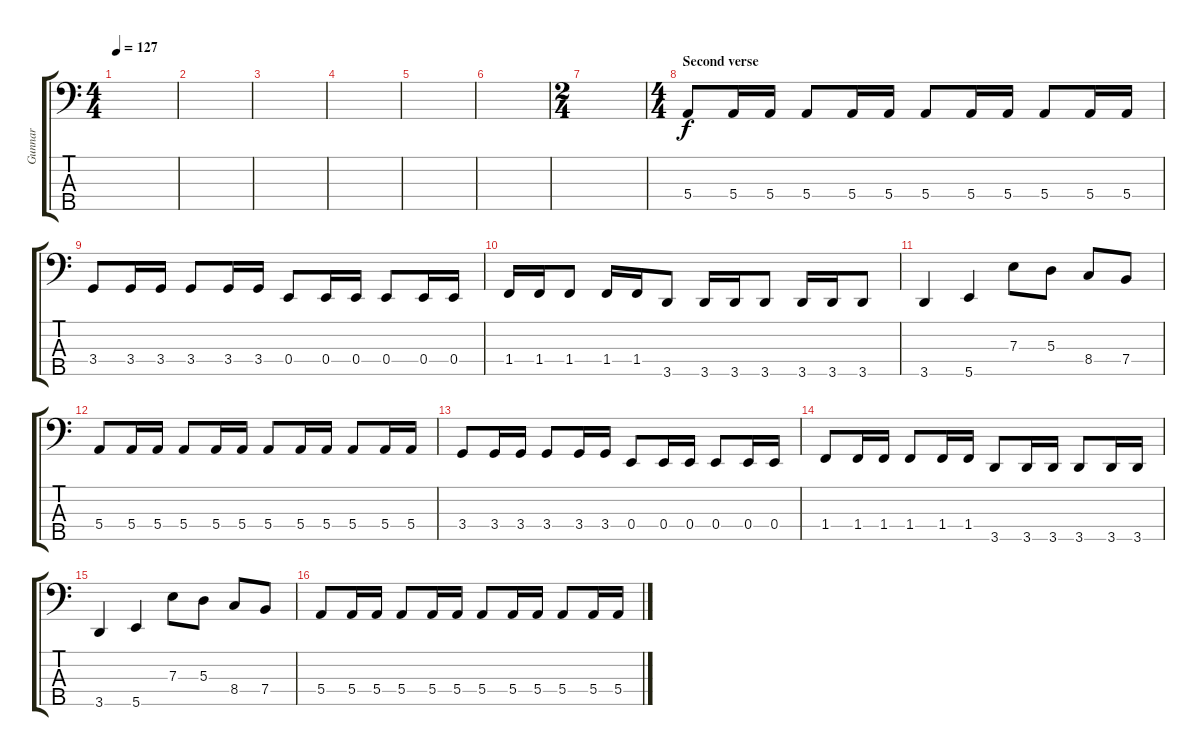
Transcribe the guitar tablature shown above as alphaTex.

\track ("Gunnar" "Gunnar") {instrument electricbassfinger}
\staff {score tabs}
\tuning (G2 D2 A1 E1 B0) {hide}
\ts (4 4)
\tempo 127
\clef f4
\ks c
|
|
|
|
|
|
\ts (2 4)
|
\ts (4 4)
\section ("" "Second verse")
5.4.8 5.4.16 5.4.16 5.4.8 5.4.16 5.4.16 5.4.8 5.4.16 5.4.16 5.4.8 5.4.16 5.4.16 |
3.4.8 3.4.16 3.4.16 3.4.8 3.4.16 3.4.16 0.4.8 0.4.16 0.4.16 0.4.8 0.4.16 0.4.16 |
1.4.16 1.4.16 1.4.8 1.4.16 1.4.16 3.5.8 3.5.16 3.5.16 3.5.8 3.5.16 3.5.16 3.5.8 |
3.5.4 5.5.4 7.3.8 5.3.8 8.4.8 7.4.8 |
5.4.8 5.4.16 5.4.16 5.4.8 5.4.16 5.4.16 5.4.8 5.4.16 5.4.16 5.4.8 5.4.16 5.4.16 |
3.4.8 3.4.16 3.4.16 3.4.8 3.4.16 3.4.16 0.4.8 0.4.16 0.4.16 0.4.8 0.4.16 0.4.16 |
1.4.8 1.4.16 1.4.16 1.4.8 1.4.16 1.4.16 3.5.8 3.5.16 3.5.16 3.5.8 3.5.16 3.5.16 |
3.5.4 5.5.4 7.3.8 5.3.8 8.4.8 7.4.8 |
5.4.8 5.4.16 5.4.16 5.4.8 5.4.16 5.4.16 5.4.8 5.4.16 5.4.16 5.4.8 5.4.16 5.4.16
